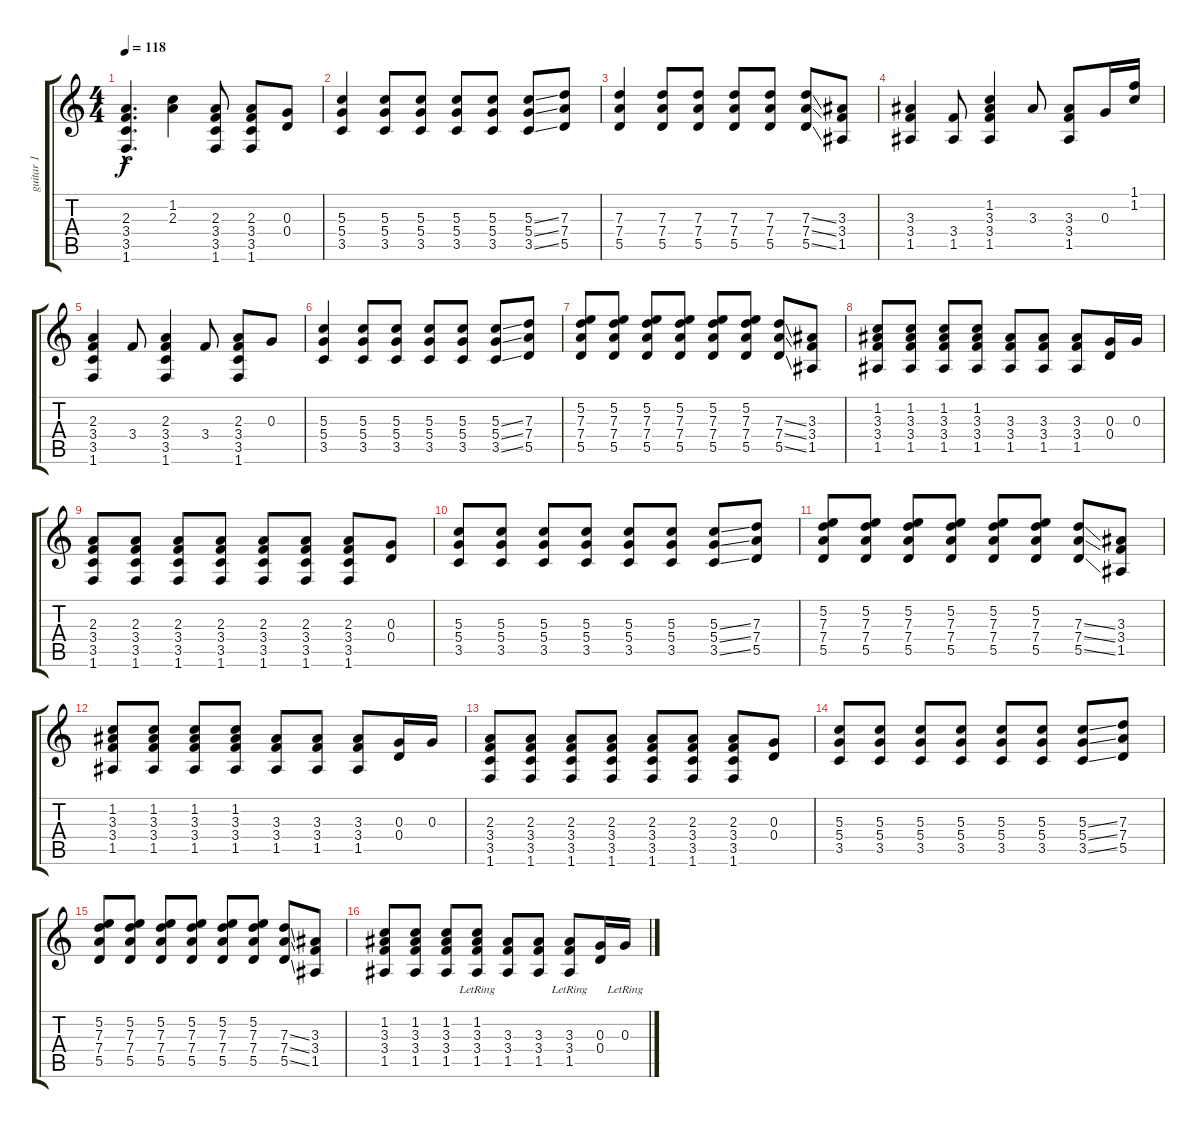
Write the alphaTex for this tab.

\track ("guitar 1" "guitar 1") {instrument electricguitarclean}
\staff {score tabs}
\tuning (E4 B3 G3 D3 A2 E2) {hide}
\ts (4 4)
\tempo 118
\clef g2
\ks c
(2.3{hac} 3.4{hac} 3.5{hac} 1.6{hac}).4{d dy f} (1.2 2.3).4 (2.3 3.4 3.5 1.6).8 (2.3 3.4 3.5 1.6).8 (0.3 0.4).8 |
(5.3 5.4 3.5).4 (5.3 5.4 3.5).8 (5.3 5.4 3.5).8 (5.3 5.4 3.5).8 (5.3 5.4 3.5).8 (5.3{ss} 5.4{ss} 3.5{ss}).8 (7.3 7.4 5.5).8 |
(7.3 7.4 5.5).4 (7.3 7.4 5.5).8 (7.3 7.4 5.5).8 (7.3 7.4 5.5).8 (7.3 7.4 5.5).8 (7.3{ss} 7.4{ss} 5.5{ss}).8 (3.3 3.4 1.5).8 |
(3.3 3.4 1.5).4 (3.4 1.5).8 (1.2 3.3 3.4 1.5).4 3.3.8 (3.3 3.4 1.5).8 0.3.16 (1.1 1.2).16 |
(2.3 3.4 3.5 1.6).4 3.4.8 (2.3 3.4 3.5 1.6).4 3.4.8 (2.3 3.4 3.5 1.6).8 0.3.8 |
(5.3 5.4 3.5).4 (5.3 5.4 3.5).8 (5.3 5.4 3.5).8 (5.3 5.4 3.5).8 (5.3 5.4 3.5).8 (5.3{ss} 5.4{ss} 3.5{ss}).8 (7.3 7.4 5.5).8 |
(5.2 7.3 7.4 5.5).8{volume 15 instrument distortionguitar} (5.2 7.3 7.4 5.5).8 (5.2 7.3 7.4 5.5).8 (5.2 7.3 7.4 5.5).8 (5.2 7.3 7.4 5.5).8 (5.2 7.3 7.4 5.5).8 (7.3{ss} 7.4{ss} 5.5{ss}).8 (3.3 3.4 1.5).8 |
(1.2 3.3 3.4 1.5).8 (1.2 3.3 3.4 1.5).8 (1.2 3.3 3.4 1.5).8 (1.2 3.3 3.4 1.5).8 (3.3 3.4 1.5).8 (3.3 3.4 1.5).8 (3.3 3.4 1.5).8 (0.3 0.4).16 0.3.16 |
(2.3 3.4 3.5 1.6).8 (2.3 3.4 3.5 1.6).8 (2.3 3.4 3.5 1.6).8 (2.3 3.4 3.5 1.6).8 (2.3 3.4 3.5 1.6).8 (2.3 3.4 3.5 1.6).8 (2.3 3.4 3.5 1.6).8 (0.3 0.4).8 |
(5.3 5.4 3.5).8 (5.3 5.4 3.5).8 (5.3 5.4 3.5).8 (5.3 5.4 3.5).8 (5.3 5.4 3.5).8 (5.3 5.4 3.5).8 (5.3{ss} 5.4{ss} 3.5{ss}).8 (7.3 7.4 5.5).8 |
(5.2 7.3 7.4 5.5).8 (5.2 7.3 7.4 5.5).8 (5.2 7.3 7.4 5.5).8 (5.2 7.3 7.4 5.5).8 (5.2 7.3 7.4 5.5).8 (5.2 7.3 7.4 5.5).8 (7.3{ss} 7.4{ss} 5.5{ss}).8 (3.3 3.4 1.5).8 |
(1.2 3.3 3.4 1.5).8 (1.2 3.3 3.4 1.5).8 (1.2 3.3 3.4 1.5).8 (1.2 3.3 3.4 1.5).8 (3.3 3.4 1.5).8 (3.3 3.4 1.5).8 (3.3 3.4 1.5).8 (0.3 0.4).16 0.3.16 |
(2.3 3.4 3.5 1.6).8 (2.3 3.4 3.5 1.6).8 (2.3 3.4 3.5 1.6).8 (2.3 3.4 3.5 1.6).8 (2.3 3.4 3.5 1.6).8 (2.3 3.4 3.5 1.6).8 (2.3 3.4 3.5 1.6).8 (0.3 0.4).8 |
(5.3 5.4 3.5).8 (5.3 5.4 3.5).8 (5.3 5.4 3.5).8 (5.3 5.4 3.5).8 (5.3 5.4 3.5).8 (5.3 5.4 3.5).8 (5.3{ss} 5.4{ss} 3.5{ss}).8 (7.3 7.4 5.5).8 |
(5.2 7.3 7.4 5.5).8 (5.2 7.3 7.4 5.5).8 (5.2 7.3 7.4 5.5).8 (5.2 7.3 7.4 5.5).8 (5.2 7.3 7.4 5.5).8 (5.2 7.3 7.4 5.5).8 (7.3{ss} 7.4{ss} 5.5{ss}).8 (3.3 3.4 1.5).8 |
(1.2 3.3 3.4 1.5).8 (1.2 3.3 3.4 1.5).8 (1.2 3.3 3.4 1.5).8 (1.2{lr} 3.3 3.4 1.5).8 (3.3 3.4 1.5).8 (3.3 3.4 1.5).8 (3.3 3.4 1.5{lr}).8 (0.3 0.4).16 0.3{lr}.16
